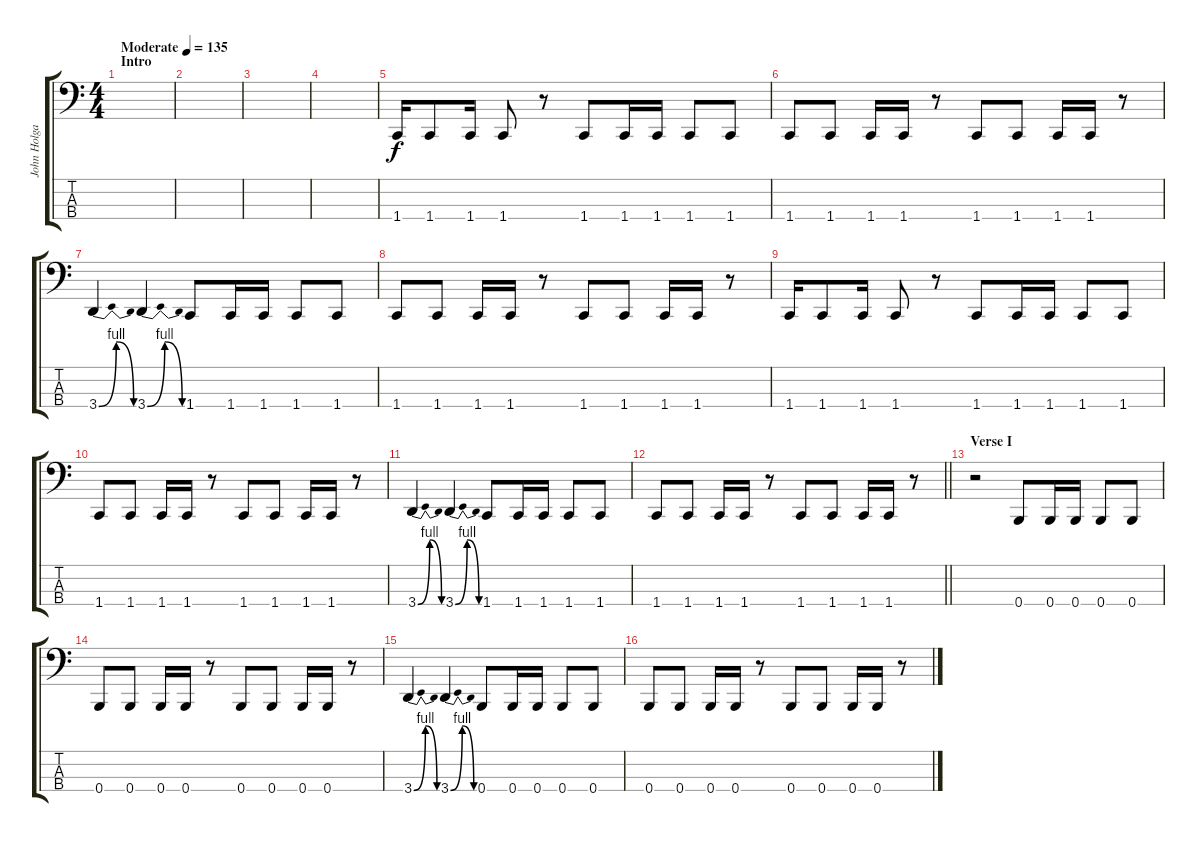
\track ("John Holgado" "John Holga") {instrument electricbasspick}
\staff {score tabs}
\tuning (E2 B1 Gb1 B0) {hide}
\ts (4 4)
\section ("" "Intro")
\tempo (135 "Moderate")
\clef f4
\ks c
|
|
|
|
1.4.16 1.4.8 1.4.16 1.4.8 r.8 1.4.8 1.4.16 1.4.16 1.4.8 1.4.8 |
1.4.8 1.4.8 1.4.16 1.4.16 r.8 1.4.8 1.4.8 1.4.16 1.4.16 r.8 |
3.4{be (bendrelease 0 0 15 4 15 4 60 0)}.4 3.4{be (bendrelease 0 0 15 4 15 4 60 0)}.4 1.4.8 1.4.16 1.4.16 1.4.8 1.4.8 |
1.4.8 1.4.8 1.4.16 1.4.16 r.8 1.4.8 1.4.8 1.4.16 1.4.16 r.8 |
1.4.16 1.4.8 1.4.16 1.4.8 r.8 1.4.8 1.4.16 1.4.16 1.4.8 1.4.8 |
1.4.8 1.4.8 1.4.16 1.4.16 r.8 1.4.8 1.4.8 1.4.16 1.4.16 r.8 |
3.4{be (bendrelease 0 0 15 4 15 4 60 0)}.4 3.4{be (bendrelease 0 0 15 4 15 4 60 0)}.4 1.4.8 1.4.16 1.4.16 1.4.8 1.4.8 |
\barLineRight lightlight
1.4.8 1.4.8 1.4.16 1.4.16 r.8 1.4.8 1.4.8 1.4.16 1.4.16 r.8 |
\section ("" "Verse I")
r.2 0.4.8 0.4.16 0.4.16 0.4.8 0.4.8 |
0.4.8 0.4.8 0.4.16 0.4.16 r.8 0.4.8 0.4.8 0.4.16 0.4.16 r.8 |
3.4{be (bendrelease 0 0 15 4 15 4 60 0)}.4 3.4{be (bendrelease 0 0 15 4 15 4 60 0)}.4 0.4.8 0.4.16 0.4.16 0.4.8 0.4.8 |
0.4.8 0.4.8 0.4.16 0.4.16 r.8 0.4.8 0.4.8 0.4.16 0.4.16 r.8
